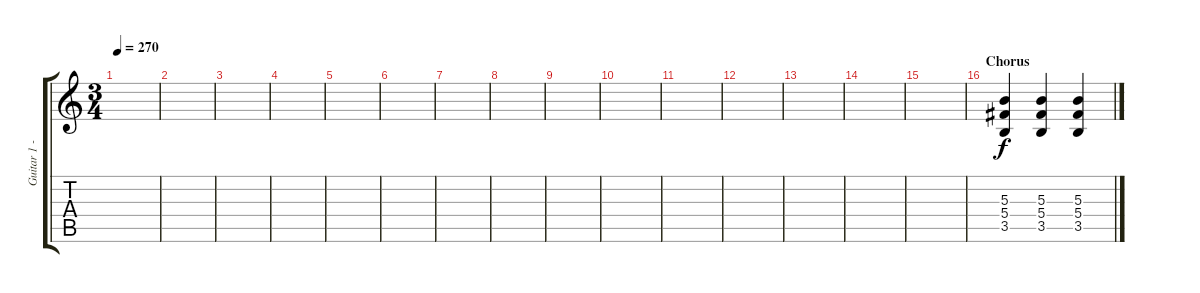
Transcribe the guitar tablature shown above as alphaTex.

\track ("Guitar 1 - Jade" "Guitar 1 -") {instrument overdrivenguitar}
\staff {score tabs}
\tuning (Eb4 Bb3 Gb3 Db3 Ab2 Eb2) {hide}
\ts (3 4)
\tempo 270
\clef g2
\ks c
|
|
|
|
|
|
|
|
|
|
|
|
|
|
|
\section ("" "Chorus")
(5.3 5.4 3.5).4{volume 11} (5.3 5.4 3.5).4 (5.3 5.4 3.5).4
